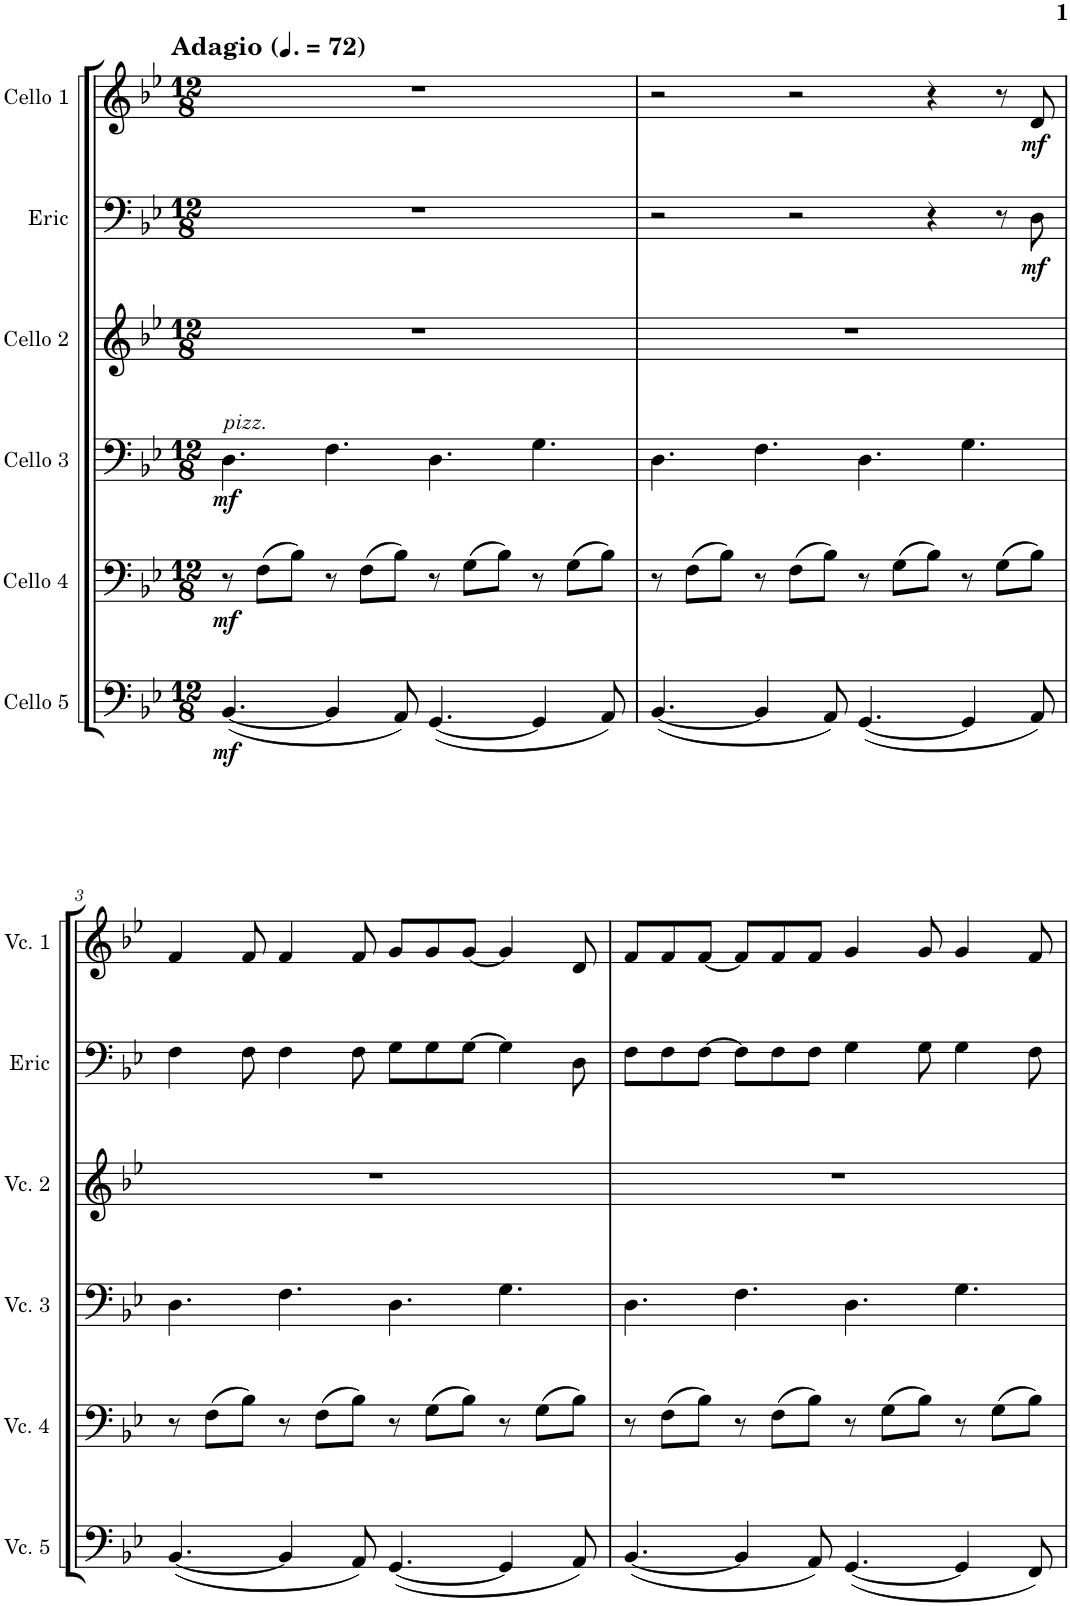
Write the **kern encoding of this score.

**kern	**dynam	**kern	**dynam	**kern	**dynam	**kern	**kern	**dynam	**kern	**dynam
*part6	*part6	*part5	*part5	*part4	*part4	*part3	*part2	*part2	*part1	*part1
*staff6	*staff6	*staff5	*staff5	*staff4	*staff4	*staff3	*staff2	*staff2	*staff1	*staff1
*I"Cello 5	*	*I"Cello 4	*	*I"Cello 3	*	*I"Cello 2	*I"Eric	*	*I"Cello 1	*
*	*	*	*	*	*	*	*I'Eric	*	*	*
*clefF4	*	*clefF4	*	*clefF4	*	*clefG2	*clefF4	*	*clefG2	*
*k[b-e-]	*	*k[b-e-]	*	*k[b-e-]	*	*k[b-e-]	*k[b-e-]	*	*k[b-e-]	*
*M12/8	*	*M12/8	*	*M12/8	*	*M12/8	*M12/8	*	*M12/8	*
*MM108	*	*MM108	*	*MM108	*	*MM108	*MM108	*	*MM108	*
=1	=1	=1	=1	=1	=1	=1	=1	=1	=1	=1
!	!	!	!	!	!	!	!	!	!LO:TX:a:B:t=Adagio	!
!	!	!	!	!LO:TX:a:i:t=pizz.	!	!	!	!	!	!
!	!LO:DY:b	!	!LO:DY:b	!	!LO:DY:b	!	!	!	!	!
([4.BB-/	mf	8r	mf	4.D\	mf	1.r	1.r	.	1.r	.
.	.	(8F\L	.	.	.	.	.	.	.	.
.	.	8B-\J)	.	.	.	.	.	.	.	.
4BB-/]	.	8r	.	4.F\	.	.	.	.	.	.
.	.	(8F\L	.	.	.	.	.	.	.	.
8AA/)	.	8B-\J)	.	.	.	.	.	.	.	.
([4.GG/	.	8r	.	4.D\	.	.	.	.	.	.
.	.	(8G\L	.	.	.	.	.	.	.	.
.	.	8B-\J)	.	.	.	.	.	.	.	.
4GG/]	.	8r	.	4.G\	.	.	.	.	.	.
.	.	(8G\L	.	.	.	.	.	.	.	.
8AA/)	.	8B-\J)	.	.	.	.	.	.	.	.
=2	=2	=2	=2	=2	=2	=2	=2	=2	=2	=2
([4.BB-/	.	8r	.	4.D\	.	1.r	2r	.	2r	.
.	.	(8F\L	.	.	.	.	.	.	.	.
.	.	8B-\J)	.	.	.	.	.	.	.	.
4BB-/]	.	8r	.	4.F\	.	.	.	.	.	.
.	.	(8F\L	.	.	.	.	2r	.	2r	.
8AA/)	.	8B-\J)	.	.	.	.	.	.	.	.
([4.GG/	.	8r	.	4.D\	.	.	.	.	.	.
.	.	(8G\L	.	.	.	.	.	.	.	.
.	.	8B-\J)	.	.	.	.	4r	.	4r	.
4GG/]	.	8r	.	4.G\	.	.	.	.	.	.
.	.	(8G\L	.	.	.	.	8r	.	8r	.
!	!	!	!	!	!	!	!	!LO:DY:b	!	!LO:DY:b
8AA/)	.	8B-\J)	.	.	.	.	8D\	mf	8d/	mf
!!LO:LB:g=z
=3	=3	=3	=3	=3	=3	=3	=3	=3	=3	=3
([4.BB-/	.	8r	.	4.D\	.	1.r	4F\	.	4f/	.
.	.	(8F\L	.	.	.	.	.	.	.	.
.	.	8B-\J)	.	.	.	.	8F\	.	8f/	.
4BB-/]	.	8r	.	4.F\	.	.	4F\	.	4f/	.
.	.	(8F\L	.	.	.	.	.	.	.	.
8AA/)	.	8B-\J)	.	.	.	.	8F\	.	8f/	.
([4.GG/	.	8r	.	4.D\	.	.	8G\L	.	8g/L	.
.	.	(8G\L	.	.	.	.	8G\	.	8g/	.
.	.	8B-\J)	.	.	.	.	[8G\J	.	[8g/J	.
4GG/]	.	8r	.	4.G\	.	.	4G\]	.	4g/]	.
.	.	(8G\L	.	.	.	.	.	.	.	.
8AA/)	.	8B-\J)	.	.	.	.	8D\	.	8d/	.
=4	=4	=4	=4	=4	=4	=4	=4	=4	=4	=4
([4.BB-/	.	8r	.	4.D\	.	1.r	8F\L	.	8f/L	.
.	.	(8F\L	.	.	.	.	8F\	.	8f/	.
.	.	8B-\J)	.	.	.	.	[8F\J	.	[8f/J	.
4BB-/]	.	8r	.	4.F\	.	.	8F\L]	.	8f/L]	.
.	.	(8F\L	.	.	.	.	8F\	.	8f/	.
8AA/)	.	8B-\J)	.	.	.	.	8F\J	.	8f/J	.
([4.GG/	.	8r	.	4.D\	.	.	4G\	.	4g/	.
.	.	(8G\L	.	.	.	.	.	.	.	.
.	.	8B-\J)	.	.	.	.	8G\	.	8g/	.
4GG/]	.	8r	.	4.G\	.	.	4G\	.	4g/	.
.	.	(8G\L	.	.	.	.	.	.	.	.
8FF/)	.	8B-\J)	.	.	.	.	8F\	.	8f/	.
=	=	=	=	=	=	=	=	=	=	=
*-	*-	*-	*-	*-	*-	*-	*-	*-	*-	*-
